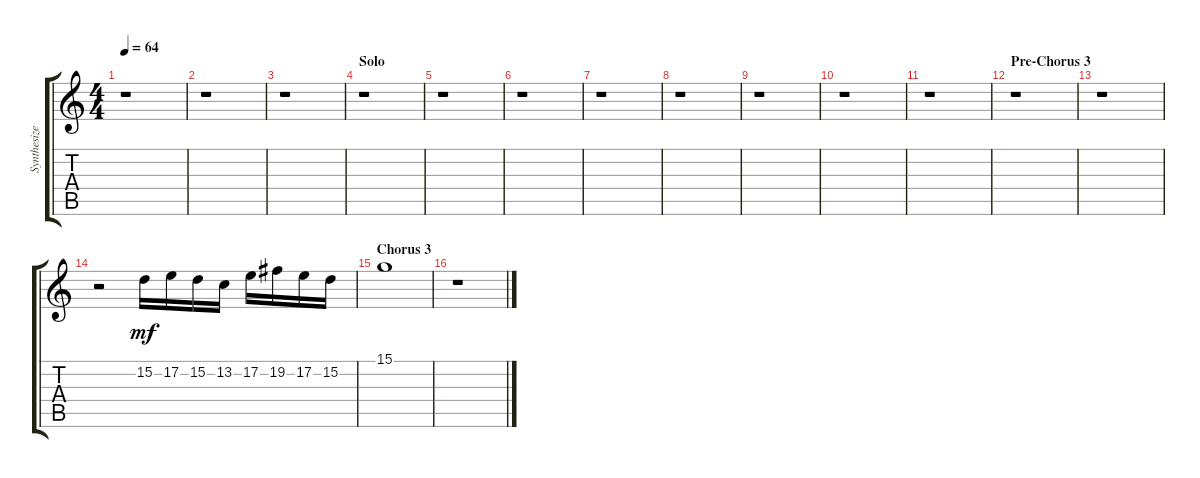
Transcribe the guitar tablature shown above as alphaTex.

\track ("Synthesizer" "Synthesize") {instrument synthbrass1}
\staff {score tabs}
\tuning (E4 B3 G3 D3 A2 E2) {hide}
\ts (4 4)
\tempo 64
\clef g2
\ks c
r.1{dy mf} |
r.1 |
r.1 |
\section ("" "Solo")
r.1 |
r.1 |
r.1 |
r.1 |
r.1 |
r.1 |
r.1 |
r.1 |
\section ("" "Pre-Chorus 3")
r.1 |
r.1 |
r.2 15.2.16 17.2.16 15.2.16 13.2.16 17.2.16 19.2.16 17.2.16 15.2.16 |
\section ("" "Chorus 3")
15.1.1 |
r.1
